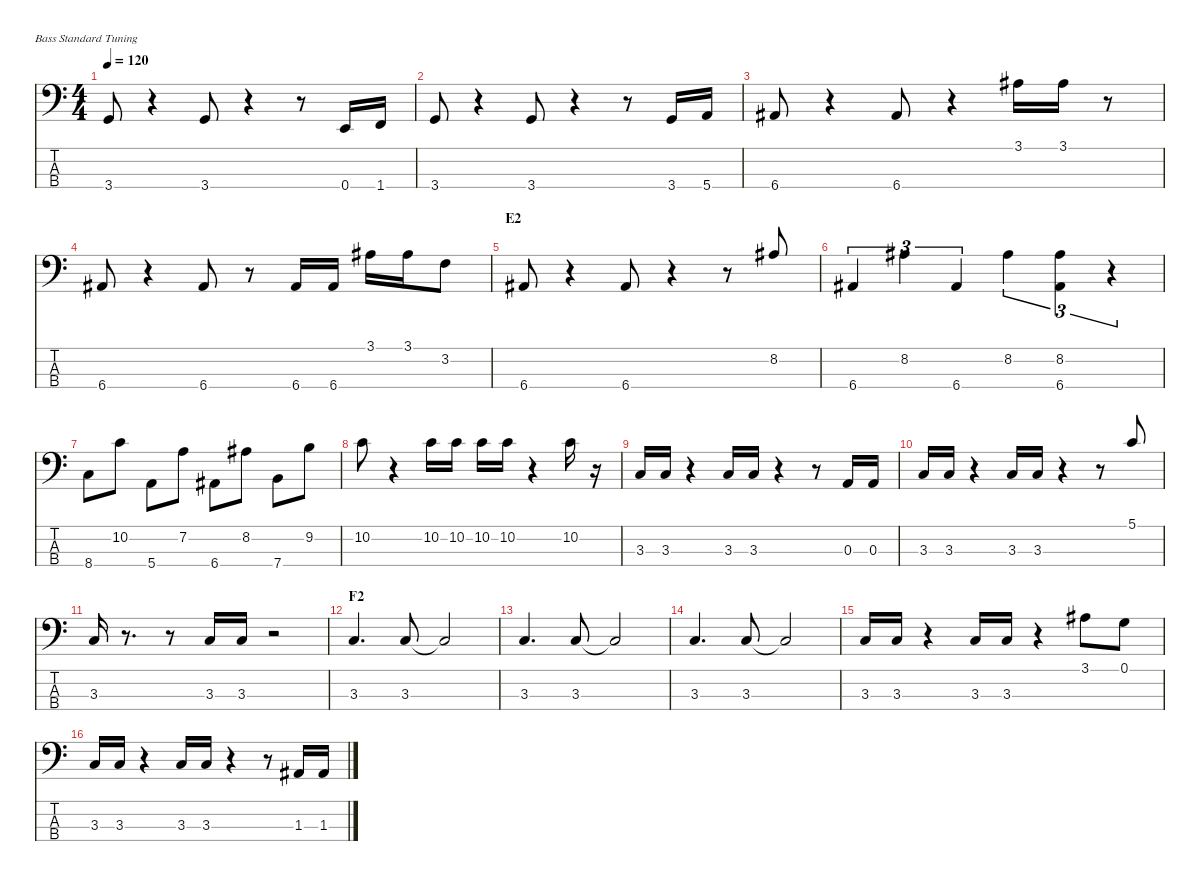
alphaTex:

\defaultSystemsLayout 4
\hideDynamics
\bracketExtendMode nobrackets
\singleTrackTrackNamePolicy hidden
\multiTrackTrackNamePolicy hidden
\otherSystemsTrackNameOrientation horizontal
\track ("Bass (Pat O'Hearn)" "fl.bs.") {instrument fretlessbass}
\staff {score tabs}
\tuning (G2 D2 A1 E1)
\ts (4 4)
\tempo 120
\clef f4
\ks c
3.4.8{dy fff beam Up} r.4{beam Up} 3.4.8{beam Up} r.4{beam Up} r.8{beam Up} 0.4.16{beam Up} 1.4.16{beam Up} |
3.4.8{beam Up} r.4{beam Up} 3.4.8{beam Up} r.4{beam Up} r.8{beam Up} 3.4.16{beam Up} 5.4.16{beam Up} |
6.4{acc #}.8{beam Up} r.4{beam Up} 6.4{acc #}.8{beam Up} r.4{beam Up} 3.1{acc #}.16{beam Down} 3.1{acc #}.16{beam Down} r.8{beam Down} |
6.4{acc #}.8{beam Up} r.4{beam Up} 6.4{acc #}.8{beam Up} r.8{beam Up} 6.4{acc #}.16{beam Up} 6.4{acc #}.16{beam Up} 3.1{acc #}.16{beam Down} 3.1{acc #}.16{beam Down} 3.2.8{beam Down} |
\section ("" "E2")
6.4{acc #}.8{beam Up} r.4{beam Up} 6.4{acc #}.8{beam Up} r.4{beam Up} r.8{beam Up} 8.2{acc #}.8{beam Down} |
6.4{acc #}.4{tu (3 2) beam Up} 8.2{acc #}.4{tu (3 2) beam Down} 6.4{acc #}.4{tu (3 2) beam Up} 8.2{acc #}.4{tu (3 2) beam Down} (8.2{acc #} 6.4{acc #}).4{tu (3 2) beam Down} r.4{tu (3 2) beam Down} |
8.4.8{beam Down} 10.2.8{beam Down} 5.4.8{beam Down} 7.2.8{beam Down} 6.4{acc #}.8{beam Down} 8.2{acc #}.8{beam Down} 7.4.8{beam Down} 9.2.8{beam Down} |
10.2.8{beam Down} r.4{beam Down} 10.2.16{beam Down} 10.2.16{beam Down} 10.2.16{beam Down} 10.2.16{beam Down} r.4{beam Down} 10.2.16{beam Down} r.16{beam Down} |
3.3.16{beam Up} 3.3.16{beam Up} r.4{beam Up} 3.3.16{beam Up} 3.3.16{beam Up} r.4{beam Up} r.8{beam Up} 0.3.16{beam Up} 0.3.16{beam Up} |
3.3.16{beam Up} 3.3.16{beam Up} r.4{beam Up} 3.3.16{beam Up} 3.3.16{beam Up} r.4{beam Up} r.8{beam Up} 5.1.8{beam Down} |
3.3.16{beam Up} r.8{d beam Up} r.8{beam Up} 3.3.16{beam Up} 3.3.16{beam Up} r.2{beam Up} |
\section ("" "F2")
3.3.4{d beam Up} 3.3.8{beam Up} 3.3{t}.2{dy f beam Up} |
3.3.4{d dy fff beam Up} 3.3.8{beam Up} 3.3{t}.2{dy f beam Up} |
3.3.4{d dy fff beam Up} 3.3.8{beam Up} 3.3{t}.2{dy f beam Up} |
3.3.16{dy fff beam Up} 3.3.16{beam Up} r.4{beam Up} 3.3.16{beam Up} 3.3.16{beam Up} r.4{beam Up} 3.1{acc #}.8{beam Down} 0.1.8{beam Down} |
3.3.16{beam Up} 3.3.16{beam Up} r.4{beam Up} 3.3.16{beam Up} 3.3.16{beam Up} r.4{beam Up} r.8{beam Up} 1.3{acc #}.16{beam Up} 1.3{acc #}.16{beam Up}
